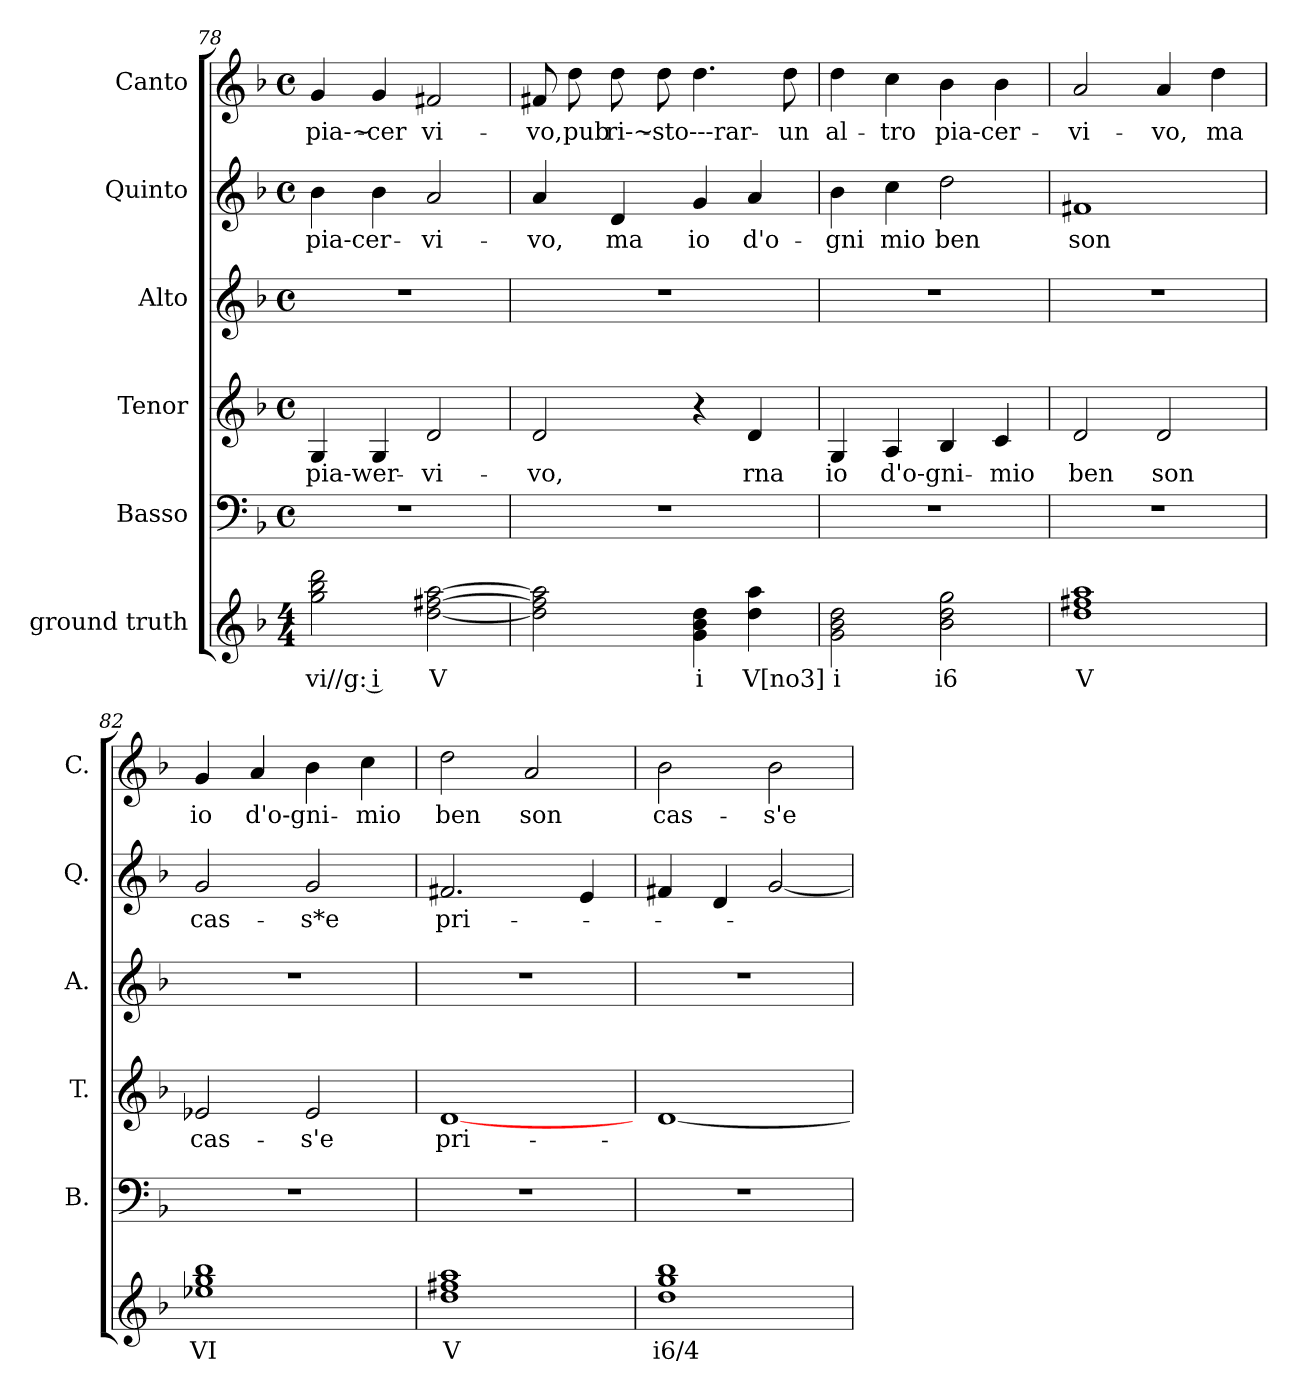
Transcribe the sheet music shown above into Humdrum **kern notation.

**kern	**text	**kern	**kern	**text	**kern	**kern	**text	**kern	**text
*part6	*part6	*part5	*part4	*part4	*part3	*part2	*part2	*part1	*part1
*staff6	*staff6	*staff5	*staff4	*staff4	*staff3	*staff2	*staff2	*staff1	*staff1
*I"ground truth	*	*I"Basso	*I"Tenor	*	*I"Alto	*I"Quinto	*	*I"Canto	*
*	*	*I'B.	*I'T.	*	*I'A.	*I'Q.	*	*I'C.	*
*	*	*clefF4	*clefG2	*	*clefG2	*clefG2	*	*clefG2	*
*k[b-]	*	*k[b-]	*k[b-]	*	*k[b-]	*k[b-]	*	*k[b-]	*
*	*	*F:	*F:	*	*F:	*F:	*	*F:	*
*M4/4	*	*M4/4	*M4/4	*	*M4/4	*M4/4	*	*M4/4	*
*	*	*met(c)	*met(c)	*	*met(c)	*met(c)	*	*met(c)	*
=78	=78	=78	=78	=78	=78	=78	=78	=78	=78
2gg 2bb- 2ddd	vi//g: i	1r	4G	-pia-wer-	1r	4b-	-pia-cer-	4g	-pia-~-
.	.	.	4G	.	.	4b-	.	4g	-cer
[2dd [2ff#X [2aa	V	.	2d	-vi-	.	2a	-vi-	2f#	-vi-
=79	=79	=79	=79	=79	=79	=79	=79	=79	=79
2dd] 2ff#] 2aa]	.	1r	2d	-vo,	1r	4a	-vo,	8f#	-vo,
.	.	.	.	.	.	.	.	8dd	-pub
.	.	.	.	.	.	4d	-ma	8dd	-ri-~-
.	.	.	.	.	.	.	.	8dd	-sto---rar-
4g 4b- 4dd	i	.	4r	.	.	4g	-io	4.dd	.
4dd 4aa	V[no3]	.	4d	-rna	.	4a	-d'o-	.	.
.	.	.	.	.	.	.	.	8dd	-un
=80	=80	=80	=80	=80	=80	=80	=80	=80	=80
2g 2b- 2dd	i	1r	4G	-io	1r	4b-	-gni	4dd	-al-
.	.	.	4A	-d'o-gni-	.	4cc	-mio	4cc	-tro
2b- 2dd 2gg	i6	.	4B-	.	.	2dd	-ben	4b-	-pia-cer-
.	.	.	4c	-mio	.	.	.	4b-	.
!!LO:LB:g=z
=81	=81	=81	=81	=81	=81	=81	=81	=81	=81
1dd 1ff#X 1aa	V	1r	2d	-ben	1r	1f#	-son	2a	-vi-
.	.	.	2d	-son	.	.	.	4a	-vo,
.	.	.	.	.	.	.	.	4dd	-ma
=82	=82	=82	=82	=82	=82	=82	=82	=82	=82
1ee-X 1gg 1bb-	VI	1r	2e-	-cas-	1r	2g	-cas-	4g	-io
.	.	.	.	.	.	.	.	4a	-d'o-gni-
.	.	.	2e-	-s'e	.	2g	-s*e	4b-	.
.	.	.	.	.	.	.	.	4cc	-mio
=83	=83	=83	=83	=83	=83	=83	=83	=83	=83
1dd 1ff#X 1aa	V	1r	[1d	-pri-	1r	2.f#	-pri-	2dd	-ben
.	.	.	.	.	.	.	.	2a	-son
.	.	.	.	.	.	4e	.	.	.
=84	=84	=84	=84	=84	=84	=84	=84	=84	=84
1dd 1gg 1bb-	i6/4	1r	[1d	.	1r	4f#	.	2b-	-cas-
.	.	.	.	.	.	4d	.	.	.
.	.	.	.	.	.	[2g	.	2b-	-s'e
=	=	=	=	=	=	=	=	=	=
*-	*-	*-	*-	*-	*-	*-	*-	*-	*-
